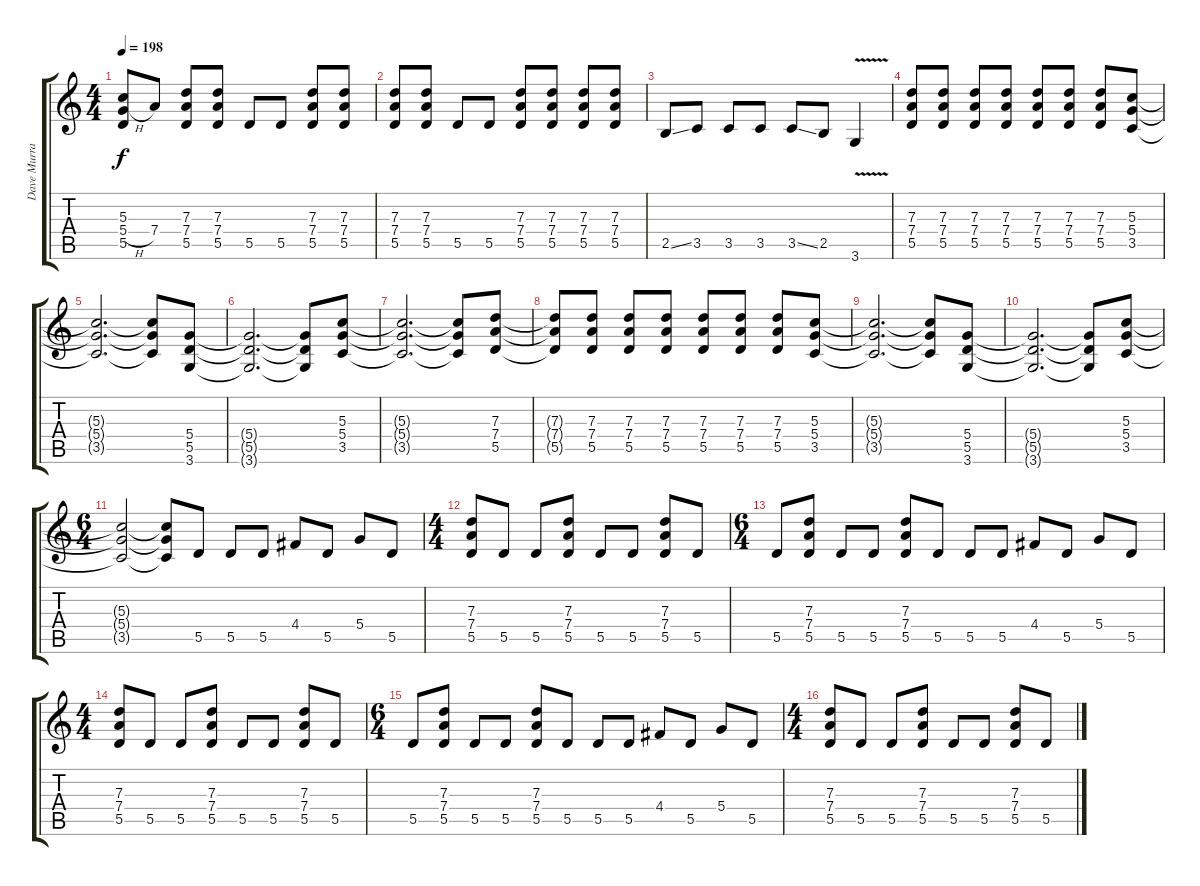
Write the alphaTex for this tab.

\track ("Dave Murray" "Dave Murra") {instrument distortionguitar}
\staff {score tabs}
\tuning (E4 B3 G3 D3 A2 E2) {hide}
\ts (4 4)
\tempo 198
\clef g2
\ks c
(5.3 5.4{h} 5.5).8{dy f} 7.4.8 (7.3 7.4 5.5).8 (7.3 7.4 5.5).8 5.5.8 5.5.8 (7.3 7.4 5.5).8 (7.3 7.4 5.5).8 |
(7.3 7.4 5.5).8 (7.3 7.4 5.5).8 5.5.8 5.5.8 (7.3 7.4 5.5).8 (7.3 7.4 5.5).8 (7.3 7.4 5.5).8 (7.3 7.4 5.5).8 |
2.5{ss}.8 3.5.8 3.5.8 3.5.8 3.5{ss}.8 2.5.8 3.6{v}.4 |
(7.3 7.4 5.5).8 (7.3 7.4 5.5).8 (7.3 7.4 5.5).8 (7.3 7.4 5.5).8 (7.3 7.4 5.5).8 (7.3 7.4 5.5).8 (7.3 7.4 5.5).8 (5.3 5.4 3.5).8 |
(5.3{t} 5.4{t} 3.5{t}).2{d} (5.3{t} 5.4{t} 3.5{t}).8 (5.4 5.5 3.6).8 |
(5.4{t} 5.5{t} 3.6{t}).2{d} (5.4{t} 5.5{t} 3.6{t}).8 (5.3 5.4 3.5).8 |
(5.3{t} 5.4{t} 3.5{t}).2{d} (5.3{t} 5.4{t} 3.5{t}).8 (7.3 7.4 5.5).8 |
(7.3{t} 7.4{t} 5.5{t}).8 (7.3 7.4 5.5).8 (7.3 7.4 5.5).8 (7.3 7.4 5.5).8 (7.3 7.4 5.5).8 (7.3 7.4 5.5).8 (7.3 7.4 5.5).8 (5.3 5.4 3.5).8 |
(5.3{t} 5.4{t} 3.5{t}).2{d} (5.3{t} 5.4{t} 3.5{t}).8 (5.4 5.5 3.6).8 |
(5.4{t} 5.5{t} 3.6{t}).2{d} (5.4{t} 5.5{t} 3.6{t}).8 (5.3 5.4 3.5).8 |
\ts (6 4)
(5.3{t} 5.4{t} 3.5{t}).2 (5.3{t} 5.4{t} 3.5{t}).8 5.5.8 5.5.8 5.5.8 4.4.8 5.5.8 5.4.8 5.5.8 |
\ts (4 4)
(7.3 7.4 5.5).8 5.5.8 5.5.8 (7.3 7.4 5.5).8 5.5.8 5.5.8 (7.3 7.4 5.5).8 5.5.8 |
\ts (6 4)
5.5.8 (7.3 7.4 5.5).8 5.5.8 5.5.8 (7.3 7.4 5.5).8 5.5.8 5.5.8 5.5.8 4.4.8 5.5.8 5.4.8 5.5.8 |
\ts (4 4)
(7.3 7.4 5.5).8 5.5.8 5.5.8 (7.3 7.4 5.5).8 5.5.8 5.5.8 (7.3 7.4 5.5).8 5.5.8 |
\ts (6 4)
5.5.8 (7.3 7.4 5.5).8 5.5.8 5.5.8 (7.3 7.4 5.5).8 5.5.8 5.5.8 5.5.8 4.4.8 5.5.8 5.4.8 5.5.8 |
\ts (4 4)
(7.3 7.4 5.5).8 5.5.8 5.5.8 (7.3 7.4 5.5).8 5.5.8 5.5.8 (7.3 7.4 5.5).8 5.5.8
